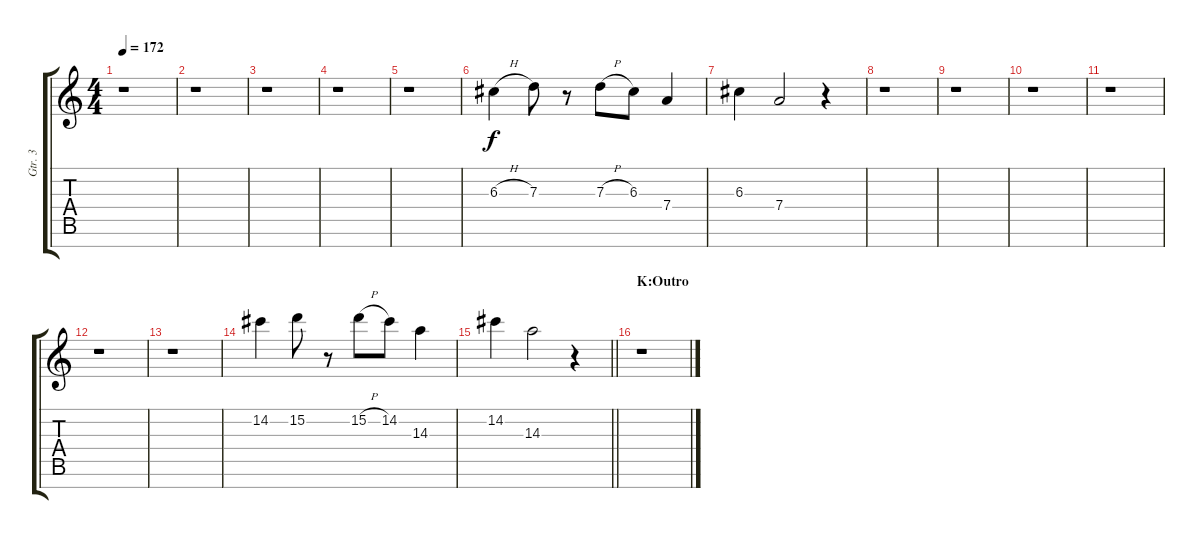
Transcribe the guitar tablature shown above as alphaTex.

\track ("Gtr. 3" "Gtr. 3") {instrument distortionguitar}
\staff {score tabs}
\tuning (E4 B3 G3 D3 A2 E2 B1) {hide}
\ts (4 4)
\tempo 172
\clef g2
\ks c
r.1{dy f} |
r.1 |
r.1 |
r.1 |
r.1 |
6.3{h}.4 7.3.8 r.8 7.3{h}.8 6.3.8 7.4.4 |
6.3.4 7.4.2 r.4 |
r.1 |
r.1 |
r.1 |
r.1 |
r.1 |
r.1 |
14.2.4 15.2.8 r.8 15.2{h}.8 14.2.8 14.3.4 |
\barLineRight lightlight
14.2.4 14.3.2 r.4 |
\section ("" "K:Outro")
r.1
